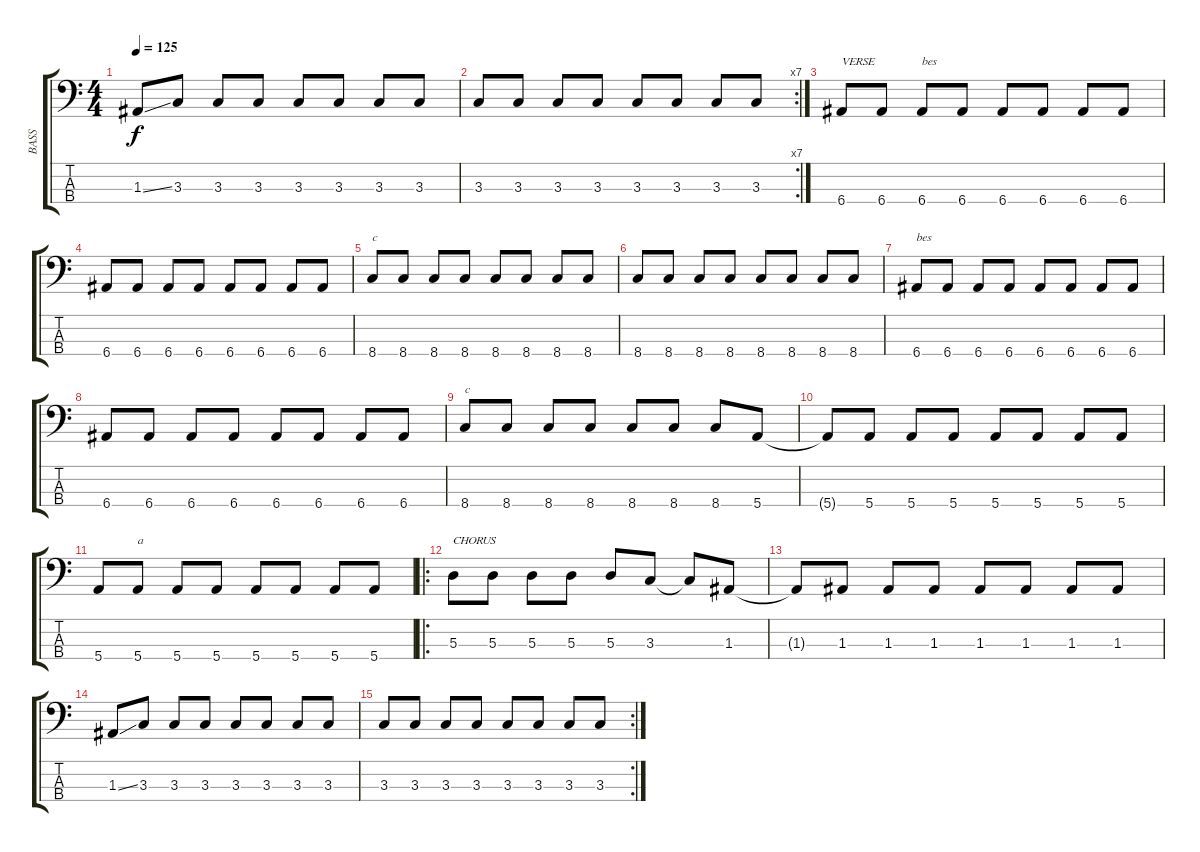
\track ("BASS" "BASS") {instrument electricbassfinger}
\staff {score tabs}
\tuning (G2 D2 A1 E1) {hide}
\ts (4 4)
\tempo 125
\clef f4
\ks c
1.3{ss}.8{dy f} 3.3.8 3.3.8 3.3.8 3.3.8 3.3.8 3.3.8 3.3.8 |
\rc 7
3.3.8 3.3.8 3.3.8 3.3.8 3.3.8 3.3.8 3.3.8 3.3.8 |
6.4.8{txt "VERSE"} 6.4.8 6.4.8{txt "bes"} 6.4.8 6.4.8 6.4.8 6.4.8 6.4.8 |
6.4.8 6.4.8 6.4.8 6.4.8 6.4.8 6.4.8 6.4.8 6.4.8 |
8.4.8{txt "c"} 8.4.8 8.4.8 8.4.8 8.4.8 8.4.8 8.4.8 8.4.8 |
8.4.8 8.4.8 8.4.8 8.4.8 8.4.8 8.4.8 8.4.8 8.4.8 |
6.4.8{txt "bes"} 6.4.8 6.4.8 6.4.8 6.4.8 6.4.8 6.4.8 6.4.8 |
6.4.8 6.4.8 6.4.8 6.4.8 6.4.8 6.4.8 6.4.8 6.4.8 |
8.4.8{txt "c"} 8.4.8 8.4.8 8.4.8 8.4.8 8.4.8 8.4.8 5.4.8 |
5.4{t}.8 5.4.8 5.4.8 5.4.8 5.4.8 5.4.8 5.4.8 5.4.8 |
5.4.8 5.4.8{txt "a"} 5.4.8 5.4.8 5.4.8 5.4.8 5.4.8 5.4.8 |
\ro
5.3.8{txt "CHORUS"} 5.3.8 5.3.8 5.3.8 5.3.8 3.3.8 3.3{t}.8 1.3.8 |
1.3{t}.8 1.3.8 1.3.8 1.3.8 1.3.8 1.3.8 1.3.8 1.3.8 |
1.3{ss}.8 3.3.8 3.3.8 3.3.8 3.3.8 3.3.8 3.3.8 3.3.8 |
\rc 2
3.3.8 3.3.8 3.3.8 3.3.8 3.3.8 3.3.8 3.3.8 3.3.8
